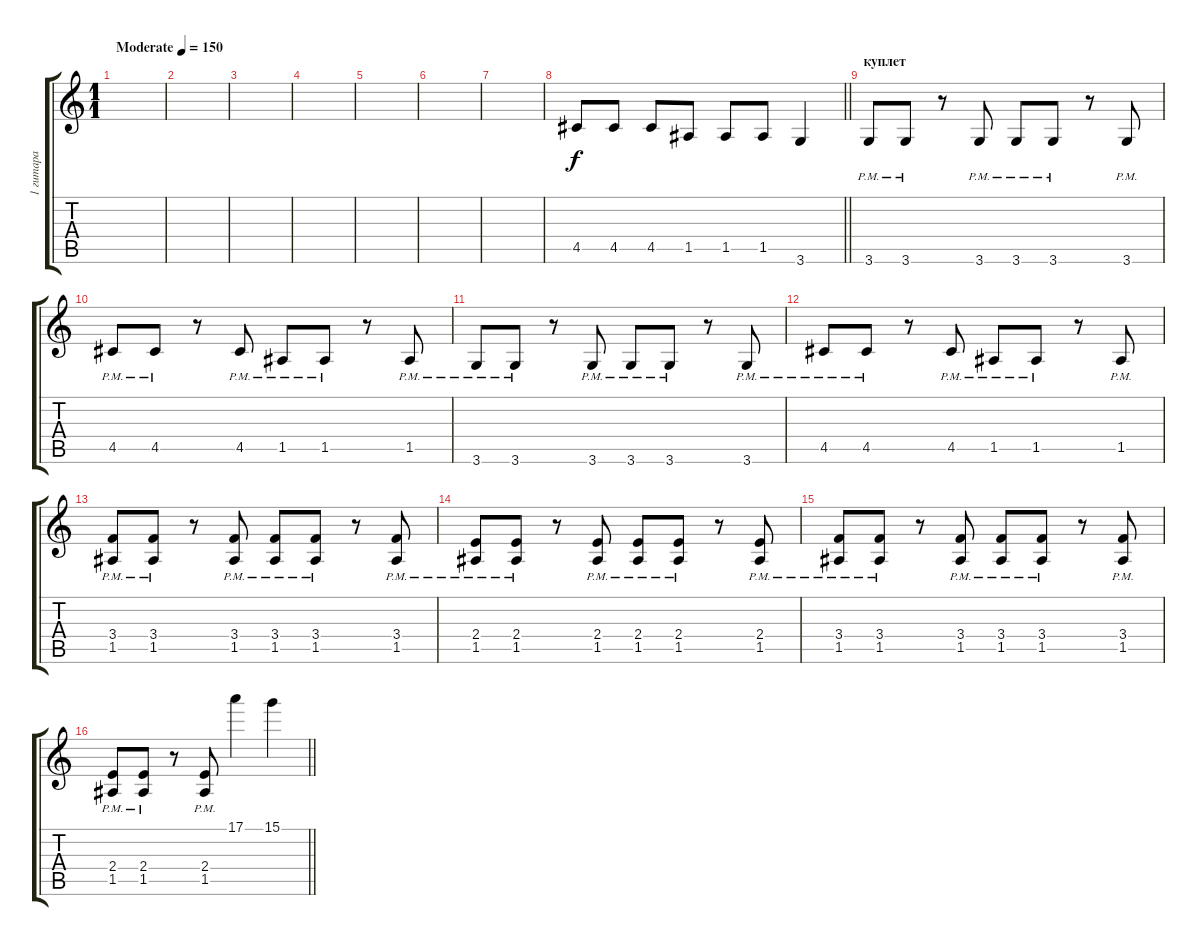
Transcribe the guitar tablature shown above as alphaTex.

\track ("1 гитара" "1 гитара") {instrument distortionguitar}
\staff {score tabs}
\tuning (E4 B3 G3 D3 A2 E2) {hide}
\ts (1 1)
\tempo (150 "Moderate")
\clef g2
\ks c
|
|
|
|
|
|
|
\barLineRight lightlight
4.5.8 4.5.8 4.5.8 1.5.8 1.5.8 1.5.8 3.6.4 |
\section ("" "куплет")
3.6{pm}.8 3.6{pm}.8 r.8 3.6{pm}.8 3.6{pm}.8 3.6{pm}.8 r.8 3.6{pm}.8 |
4.5{pm}.8 4.5{pm}.8 r.8 4.5{pm}.8 1.5{pm}.8 1.5{pm}.8 r.8 1.5{pm}.8 |
3.6{pm}.8 3.6{pm}.8 r.8 3.6{pm}.8 3.6{pm}.8 3.6{pm}.8 r.8 3.6{pm}.8 |
4.5{pm}.8 4.5{pm}.8 r.8 4.5{pm}.8 1.5{pm}.8 1.5{pm}.8 r.8 1.5{pm}.8 |
(3.4 1.5{pm}).8 (3.4 1.5{pm}).8 r.8 (3.4 1.5{pm}).8 (3.4 1.5{pm}).8 (3.4 1.5{pm}).8 r.8 (3.4 1.5{pm}).8 |
(2.4 1.5{pm}).8 (2.4 1.5{pm}).8 r.8 (2.4 1.5{pm}).8 (2.4{pm} 1.5).8 (2.4{pm} 1.5).8 r.8 (2.4{pm} 1.5).8 |
(3.4{pm} 1.5).8 (3.4{pm} 1.5).8 r.8 (3.4{pm} 1.5).8 (3.4{pm} 1.5).8 (3.4{pm} 1.5).8 r.8 (3.4{pm} 1.5).8 |
\barLineRight lightlight
(2.4{pm} 1.5).8 (2.4{pm} 1.5).8 r.8 (2.4{pm} 1.5).8 17.1.4 15.1.4
